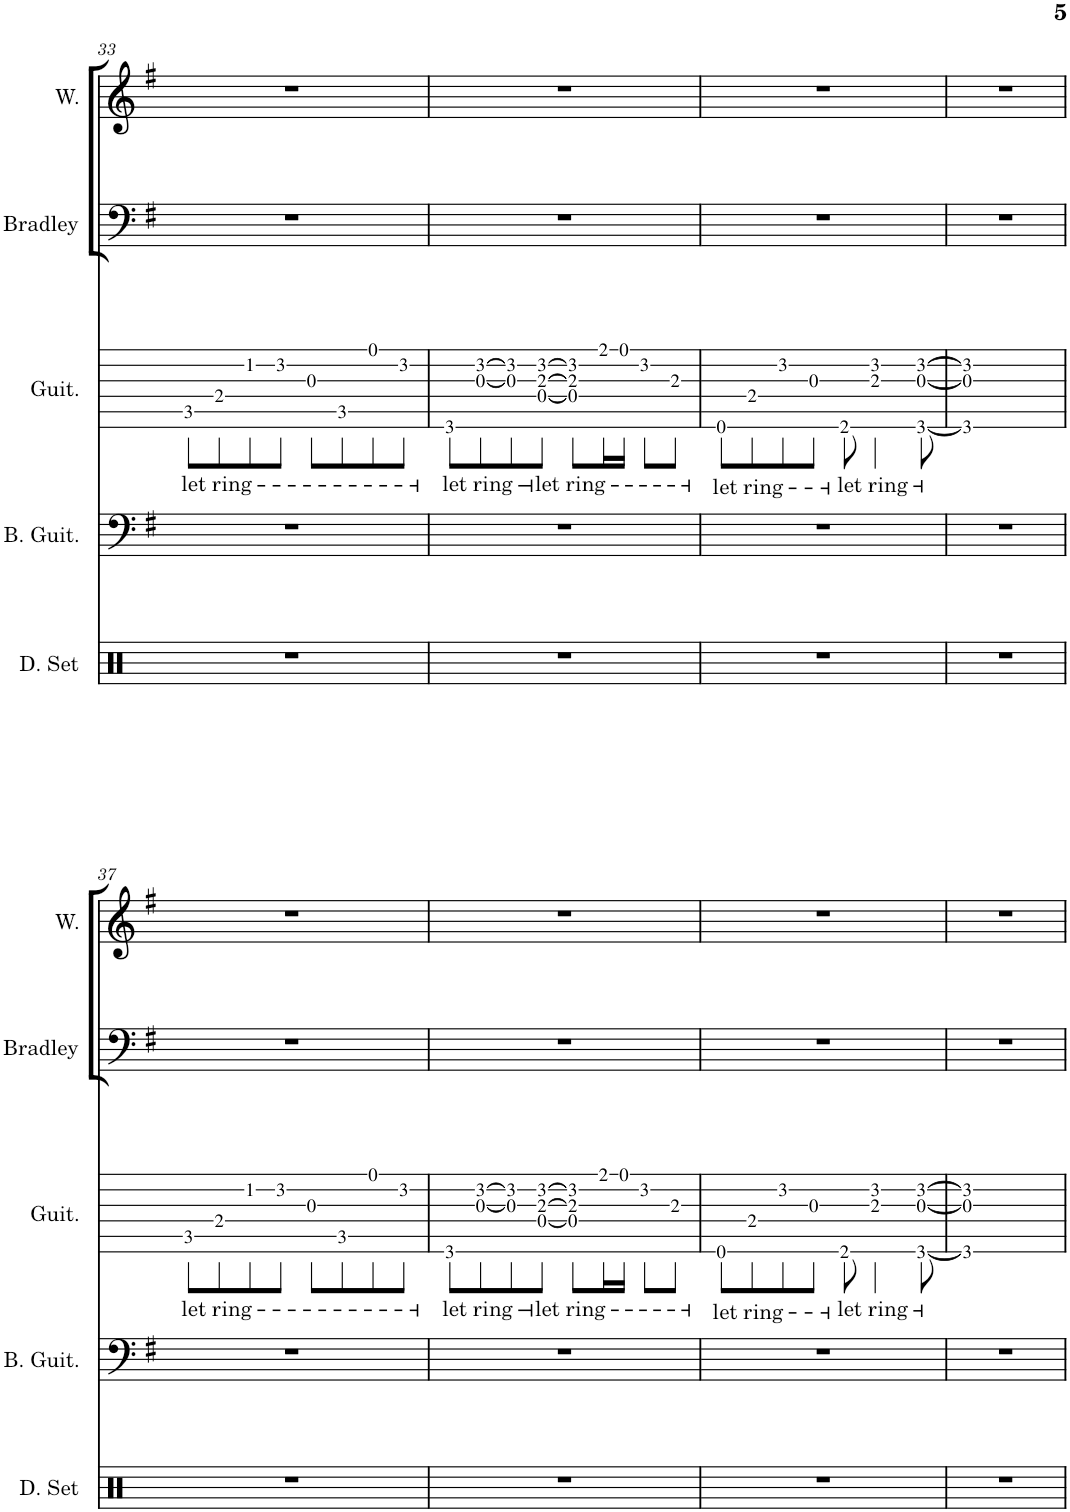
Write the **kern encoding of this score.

**kern	**kern	**kern	**kern	**kern
*part5	*part4	*part3	*part2	*part1
*staff5	*staff4	*staff3	*staff2	*staff1
*I"Drumset	*I"Bass Guitar	*I"Acoustic Guitar	*I"Bradley Cooper	*I"Women
*I'D. Set	*I'B. Guit.	*I'Guit.	*I'Bradley	*I'W.
!!LO:PB:g=z
*clefX	*clefF4	*	*clefF4	*clefG2
*	*Trd7c12	*	*	*
*k[]	*k[f#]	*k[f#]	*k[f#]	*k[f#]
*M4/4	*M4/4	*M4/4	*M4/4	*M4/4
=33	=33	=33	=33	=33
!	!	!LO:TX:b:t=let ring	!	!
1r	1r	8C\L	1r	1r
.	.	8E\	.	.
.	.	8c\	.	.
.	.	8d\J	.	.
.	.	8G\L	.	.
.	.	8C\	.	.
.	.	8e\	.	.
.	.	8d\J	.	.
=34	=34	=34	=34	=34
!	!	!LO:TX:b:t=let ring	!	!
1r	1r	8GG\L	1r	1r
.	.	[8G\ [8d\	.	.
.	.	8G\] 8d\]	.	.
!	!	!LO:TX:b:t=let ring	!	!
.	.	[8D\ [8A\ [8d\J	.	.
.	.	8D\] 8A\] 8d\]L	.	.
.	.	16f#\L	.	.
.	.	16e\JJ	.	.
.	.	8d\L	.	.
.	.	8A\J	.	.
=35	=35	=35	=35	=35
!	!	!LO:TX:b:t=let ring	!	!
1r	1r	8EE\L	1r	1r
.	.	8E\	.	.
.	.	8d\	.	.
.	.	8G\J	.	.
!	!	!LO:TX:b:t=let ring	!	!
.	.	8FF#\	.	.
.	.	4A\ 4d\	.	.
.	.	[8GG\ [8G\ [8d\	.	.
=36	=36	=36	=36	=36
1r	1r	1GG] 1G] 1d]	1r	1r
!!LO:LB:g=z
=37	=37	=37	=37	=37
!	!	!LO:TX:b:t=let ring	!	!
1r	1r	8C\L	1r	1r
.	.	8E\	.	.
.	.	8c\	.	.
.	.	8d\J	.	.
.	.	8G\L	.	.
.	.	8C\	.	.
.	.	8e\	.	.
.	.	8d\J	.	.
=38	=38	=38	=38	=38
!	!	!LO:TX:b:t=let ring	!	!
1r	1r	8GG\L	1r	1r
.	.	[8G\ [8d\	.	.
.	.	8G\] 8d\]	.	.
!	!	!LO:TX:b:t=let ring	!	!
.	.	[8D\ [8A\ [8d\J	.	.
.	.	8D\] 8A\] 8d\]L	.	.
.	.	16f#\L	.	.
.	.	16e\JJ	.	.
.	.	8d\L	.	.
.	.	8A\J	.	.
=39	=39	=39	=39	=39
!	!	!LO:TX:b:t=let ring	!	!
1r	1r	8EE\L	1r	1r
.	.	8E\	.	.
.	.	8d\	.	.
.	.	8G\J	.	.
!	!	!LO:TX:b:t=let ring	!	!
.	.	8FF#\	.	.
.	.	4A\ 4d\	.	.
.	.	[8GG\ [8G\ [8d\	.	.
=40	=40	=40	=40	=40
1r	1r	1GG] 1G] 1d]	1r	1r
=	=	=	=	=
*-	*-	*-	*-	*-
